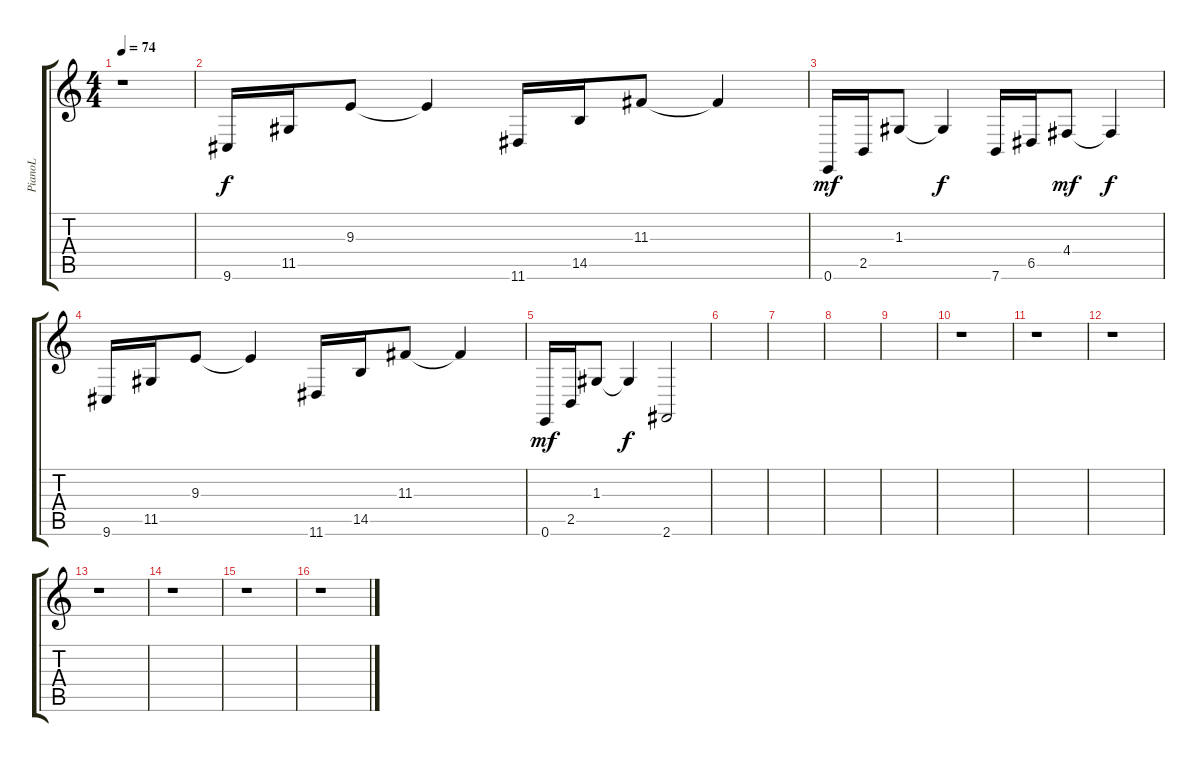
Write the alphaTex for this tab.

\track ("PianoL" "PianoL") {instrument acousticgrandpiano}
\staff {score tabs}
\tuning (E4 B3 G3 D3 A2 E2) {hide}
\ts (4 4)
\tempo 74
\clef g2
\ks c
r.1{dy f} |
9.6.16 11.5.16 9.3.8 9.3{t}.4 11.6.16 14.5.16 11.3.8 11.3{t}.4 |
0.6.16{dy mf} 2.5.16 1.3.8 1.3{t}.4{dy f} 7.6.16 6.5.16 4.4.8{dy mf} 4.4{t}.4{dy f} |
9.6.16 11.5.16 9.3.8 9.3{t}.4 11.6.16 14.5.16 11.3.8 11.3{t}.4 |
0.6.16{dy mf} 2.5.16 1.3.8 1.3{t}.4{dy f} 2.6.2 |
|
|
|
|
r.1 |
r.1 |
r.1 |
r.1 |
r.1 |
r.1 |
r.1
